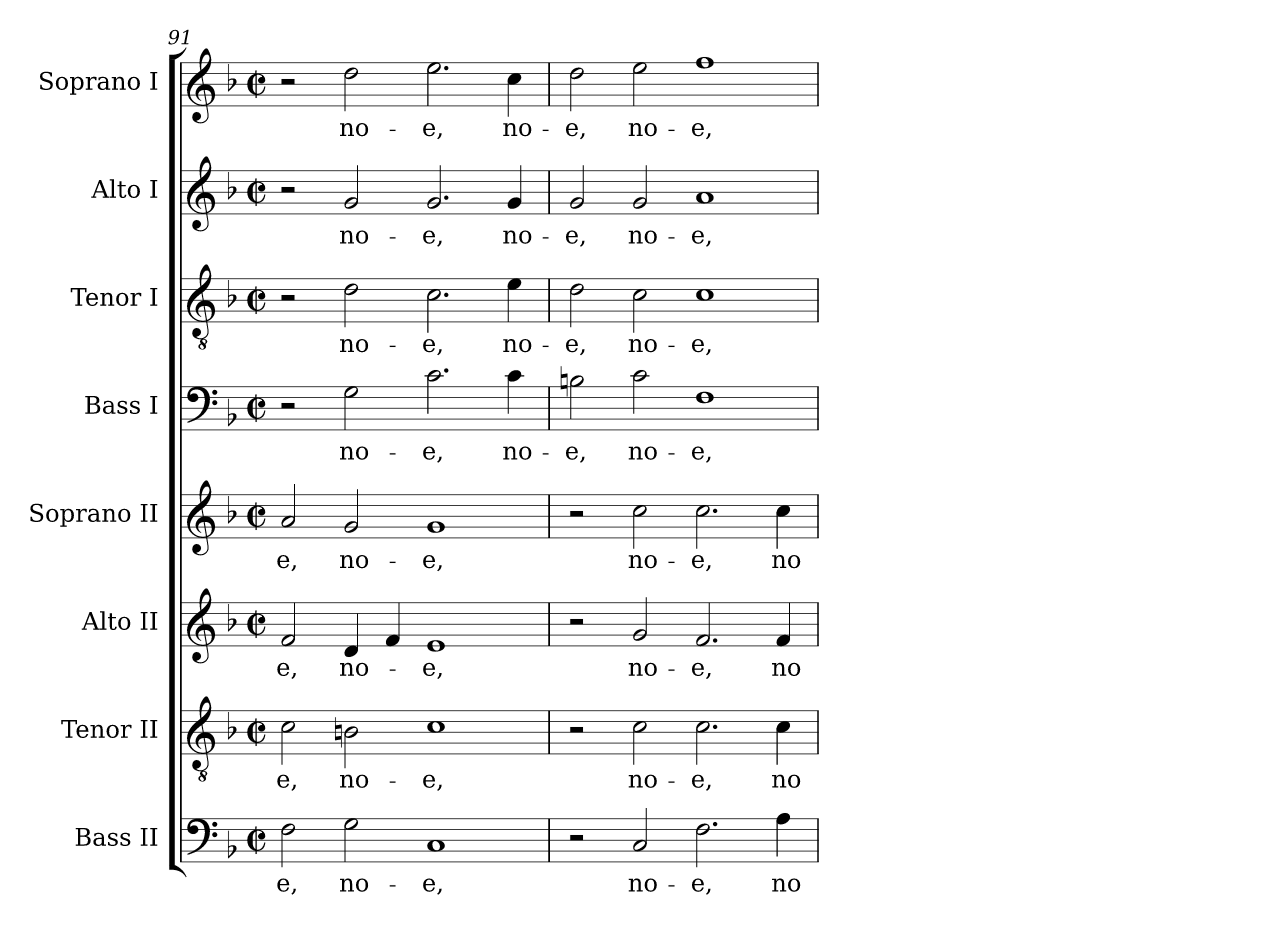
**kern	**text	**kern	**text	**kern	**text	**kern	**text	**kern	**text	**kern	**text	**kern	**text	**kern	**text
*part8	*part8	*part7	*part7	*part6	*part6	*part5	*part5	*part4	*part4	*part3	*part3	*part2	*part2	*part1	*part1
*staff8	*staff8	*staff7	*staff7	*staff6	*staff6	*staff5	*staff5	*staff4	*staff4	*staff3	*staff3	*staff2	*staff2	*staff1	*staff1
*I"Bass II	*	*I"Tenor II	*	*I"Alto II	*	*I"Soprano II	*	*I"Bass I	*	*I"Tenor I	*	*I"Alto I	*	*I"Soprano I	*
*I'B. II	*	*I'T. II	*	*I'A. II	*	*	*	*I'B. I	*	*I'T. I	*	*I'A. I	*	*	*
*clefF4	*	*clefGv2	*	*clefG2	*	*clefG2	*	*clefF4	*	*clefGv2	*	*clefG2	*	*clefG2	*
*	*	*ITrd7c12	*	*	*	*	*	*	*	*ITrd7c12	*	*	*	*	*
*k[b-]	*	*k[b-]	*	*k[b-]	*	*k[b-]	*	*k[b-]	*	*k[b-]	*	*k[b-]	*	*k[b-]	*
*F:	*	*F:	*	*F:	*	*F:	*	*F:	*	*F:	*	*F:	*	*F:	*
*M2/2	*	*M2/2	*	*M2/2	*	*M2/2	*	*M2/2	*	*M2/2	*	*M2/2	*	*M2/2	*
*met(c|)	*	*met(c|)	*	*met(c|)	*	*met(c|)	*	*met(c|)	*	*met(c|)	*	*met(c|)	*	*met(c|)	*
=91	=91	=91	=91	=91	=91	=91	=91	=91	=91	=91	=91	=91	=91	=91	=91
!	!LO:LY:b:color=#000000	!	!	!	!	!	!	!	!	!	!	!	!	!	!
!	!	!	!LO:LY:b:color=#000000	!	!	!	!	!	!	!	!	!	!	!	!
!	!	!	!	!	!LO:LY:b:color=#000000	!	!	!	!	!	!	!	!	!	!
!	!	!	!	!	!	!	!LO:LY:b:color=#000000	!	!	!	!	!	!	!	!
2Fi\	-e,	2Ci\	-e,	2fi/	-e,	2ai/	-e,	2r	.	2r	.	2r	.	2r	.
!	!LO:LY:b:color=#000000	!	!	!	!	!	!	!	!	!	!	!	!	!	!
!	!	!	!LO:LY:b:color=#000000	!	!	!	!	!	!	!	!	!	!	!	!
!	!	!	!	!	!LO:LY:b:color=#000000	!	!	!	!	!	!	!	!	!	!
!	!	!	!	!	!	!	!LO:LY:b:color=#000000	!	!	!	!	!	!	!	!
!	!	!	!	!	!	!	!	!	!LO:LY:b:color=#000000	!	!	!	!	!	!
!	!	!	!	!	!	!	!	!	!	!	!LO:LY:b:color=#000000	!	!	!	!
!	!	!	!	!	!	!	!	!	!	!	!	!	!LO:LY:b:color=#000000	!	!
!	!	!	!	!	!	!	!	!	!	!	!	!	!	!	!LO:LY:b:color=#000000
2Gi\	no-	2BBni\	no-	4di/	no-	2gi/	no-	2Gi\	no-	2Di\	no-	2gi/	no-	2ddi\	no-
.	.	.	.	4fi/	.	.	.	.	.	.	.	.	.	.	.
!	!LO:LY:b:color=#000000	!	!	!	!	!	!	!	!	!	!	!	!	!	!
!	!	!	!LO:LY:b:color=#000000	!	!	!	!	!	!	!	!	!	!	!	!
!	!	!	!	!	!LO:LY:b:color=#000000	!	!	!	!	!	!	!	!	!	!
!	!	!	!	!	!	!	!LO:LY:b:color=#000000	!	!	!	!	!	!	!	!
!	!	!	!	!	!	!	!	!	!LO:LY:b:color=#000000	!	!	!	!	!	!
!	!	!	!	!	!	!	!	!	!	!	!LO:LY:b:color=#000000	!	!	!	!
!	!	!	!	!	!	!	!	!	!	!	!	!	!LO:LY:b:color=#000000	!	!
!	!	!	!	!	!	!	!	!	!	!	!	!	!	!	!LO:LY:b:color=#000000
1Ci	-e,	1Ci	-e,	1ei	-e,	1gi	-e,	2.ci\	-e,	2.Ci\	-e,	2.gi/	-e,	2.eei\	-e,
!	!	!	!	!	!	!	!	!	!LO:LY:b:color=#000000	!	!	!	!	!	!
!	!	!	!	!	!	!	!	!	!	!	!LO:LY:b:color=#000000	!	!	!	!
!	!	!	!	!	!	!	!	!	!	!	!	!	!LO:LY:b:color=#000000	!	!
!	!	!	!	!	!	!	!	!	!	!	!	!	!	!	!LO:LY:b:color=#000000
.	.	.	.	.	.	.	.	4ci\	no-	4Ei\	no-	4gi/	no-	4cci\	no-
=92	=92	=92	=92	=92	=92	=92	=92	=92	=92	=92	=92	=92	=92	=92	=92
!	!	!	!	!	!	!	!	!	!LO:LY:b:color=#000000	!	!	!	!	!	!
!	!	!	!	!	!	!	!	!	!	!	!LO:LY:b:color=#000000	!	!	!	!
!	!	!	!	!	!	!	!	!	!	!	!	!	!LO:LY:b:color=#000000	!	!
!	!	!	!	!	!	!	!	!	!	!	!	!	!	!	!LO:LY:b:color=#000000
2r	.	2r	.	2r	.	2r	.	2Bni\	-e,	2Di\	-e,	2gi/	-e,	2ddi\	-e,
!	!LO:LY:b:color=#000000	!	!	!	!	!	!	!	!	!	!	!	!	!	!
!	!	!	!LO:LY:b:color=#000000	!	!	!	!	!	!	!	!	!	!	!	!
!	!	!	!	!	!LO:LY:b:color=#000000	!	!	!	!	!	!	!	!	!	!
!	!	!	!	!	!	!	!LO:LY:b:color=#000000	!	!	!	!	!	!	!	!
!	!	!	!	!	!	!	!	!	!LO:LY:b:color=#000000	!	!	!	!	!	!
!	!	!	!	!	!	!	!	!	!	!	!LO:LY:b:color=#000000	!	!	!	!
!	!	!	!	!	!	!	!	!	!	!	!	!	!LO:LY:b:color=#000000	!	!
!	!	!	!	!	!	!	!	!	!	!	!	!	!	!	!LO:LY:b:color=#000000
2Ci/	no-	2Ci\	no-	2gi/	no-	2cci\	no-	2ci\	no-	2Ci\	no-	2gi/	no-	2eei\	no-
!	!LO:LY:b:color=#000000	!	!	!	!	!	!	!	!	!	!	!	!	!	!
!	!	!	!LO:LY:b:color=#000000	!	!	!	!	!	!	!	!	!	!	!	!
!	!	!	!	!	!LO:LY:b:color=#000000	!	!	!	!	!	!	!	!	!	!
!	!	!	!	!	!	!	!LO:LY:b:color=#000000	!	!	!	!	!	!	!	!
!	!	!	!	!	!	!	!	!	!LO:LY:b:color=#000000	!	!	!	!	!	!
!	!	!	!	!	!	!	!	!	!	!	!LO:LY:b:color=#000000	!	!	!	!
!	!	!	!	!	!	!	!	!	!	!	!	!	!LO:LY:b:color=#000000	!	!
!	!	!	!	!	!	!	!	!	!	!	!	!	!	!	!LO:LY:b:color=#000000
2.Fi\	-e,	2.Ci\	-e,	2.fi/	-e,	2.cci\	-e,	1Fi	-e,	1Ci	-e,	1ai	-e,	1ffi	-e,
!	!LO:LY:b:color=#000000	!	!	!	!	!	!	!	!	!	!	!	!	!	!
!	!	!	!LO:LY:b:color=#000000	!	!	!	!	!	!	!	!	!	!	!	!
!	!	!	!	!	!LO:LY:b:color=#000000	!	!	!	!	!	!	!	!	!	!
!	!	!	!	!	!	!	!LO:LY:b:color=#000000	!	!	!	!	!	!	!	!
4Ai\	no-	4Ci\	no-	4fi/	no-	4cci\	no-	.	.	.	.	.	.	.	.
=	=	=	=	=	=	=	=	=	=	=	=	=	=	=	=
*-	*-	*-	*-	*-	*-	*-	*-	*-	*-	*-	*-	*-	*-	*-	*-
